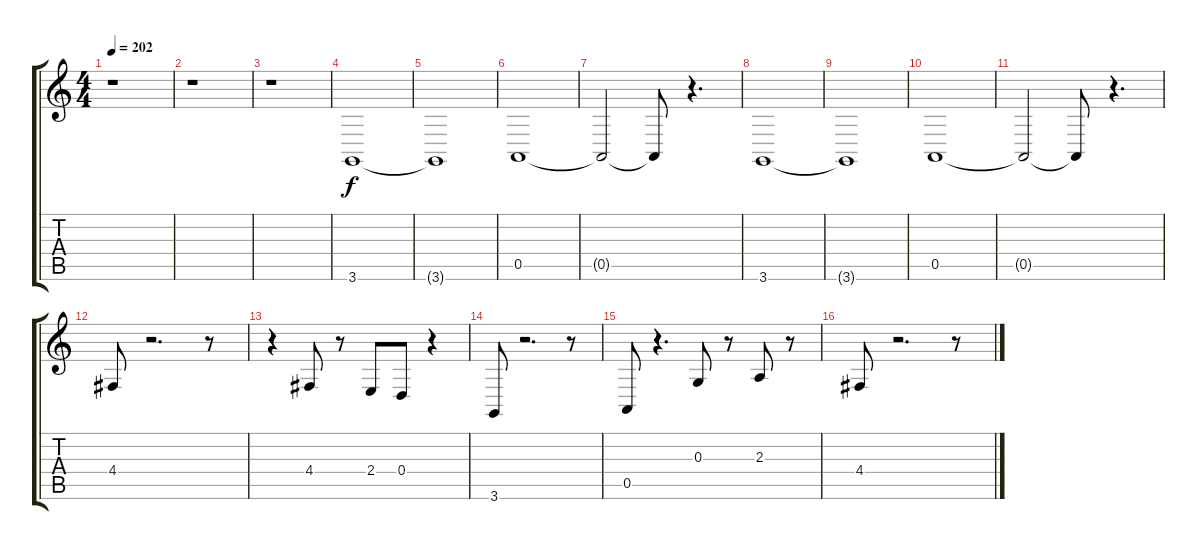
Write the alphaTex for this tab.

\track "" {instrument trombone}
\staff {score tabs}
\tuning (E4 B3 G3 D3 A2 E2) {hide}
\ts (4 4)
\tempo 202
\clef g2
\ks c
r.1{dy f} |
r.1 |
r.1 |
3.6.1 |
3.6{t}.1 |
0.5.1 |
0.5{t}.2 0.5{t}.8 r.4{d} |
3.6.1 |
3.6{t}.1 |
0.5.1 |
0.5{t}.2 0.5{t}.8 r.4{d} |
4.4.8 r.2{d} r.8 |
r.4 4.4.8 r.8 2.4.8 0.4.8 r.4 |
3.6.8 r.2{d} r.8 |
0.5.8 r.4{d} 0.3.8 r.8 2.3.8 r.8 |
4.4.8 r.2{d} r.8
